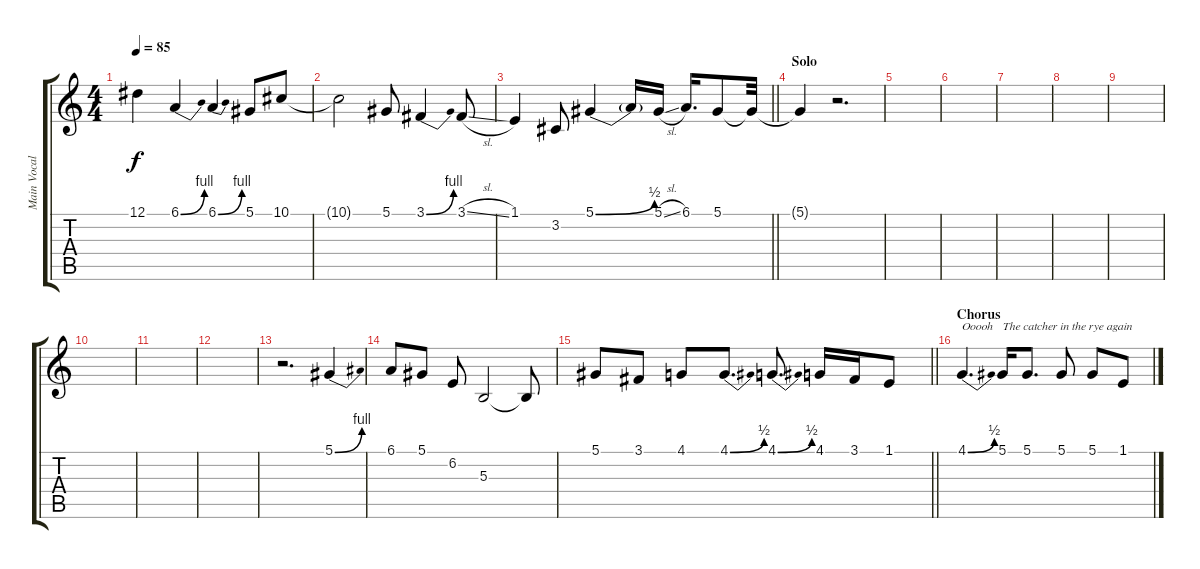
\track ("Main Vocals" "Main Vocal") {instrument lead2sawtooth}
\staff {score tabs}
\tuning (Eb4 Bb3 Gb3 Db3 Ab2 Eb2) {hide}
\ts (4 4)
\tempo 85
\clef g2
\ks c
12.1{t}.4{dy f} 6.1{be (bend 0 0 60 4)}.4 6.1{be (bend 0 0 60 4)}.4 5.1.8 10.1.8 |
10.1{t}.2 5.1.8 3.1{be (bend 0 0 60 4)}.4 3.1{sl}.8 |
\barLineRight lightlight
1.1.4 3.2.8 5.1{be (bend 0 0 60 2)}.4 5.1{t}.16 5.1{sl}.16 6.1.16{d} 5.1.8 5.1{t}.32 |
\section ("" "Solo")
5.1{t}.4 r.2{d} |
|
|
|
|
|
|
|
|
r.2{d} 5.1{be (bend 0 0 60 4)}.4 |
6.1.8 5.1.8 6.2.8 5.3.2 5.3{t}.8 |
\barLineRight lightlight
5.1.8 3.1.8 4.1.8 4.1{be (bend 0 0 60 2)}.8{d} 4.1{be (bend 0 0 60 2)}.8{d} 4.1.16 3.1.16 1.1.8 |
\section ("" "Chorus")
4.1{be (bend 0 0 60 2)}.4{d txt "Ooooh"} 5.1.16{txt "The catcher in the rye again"} 5.1.8{d} 5.1.8 5.1.8 1.1.8
